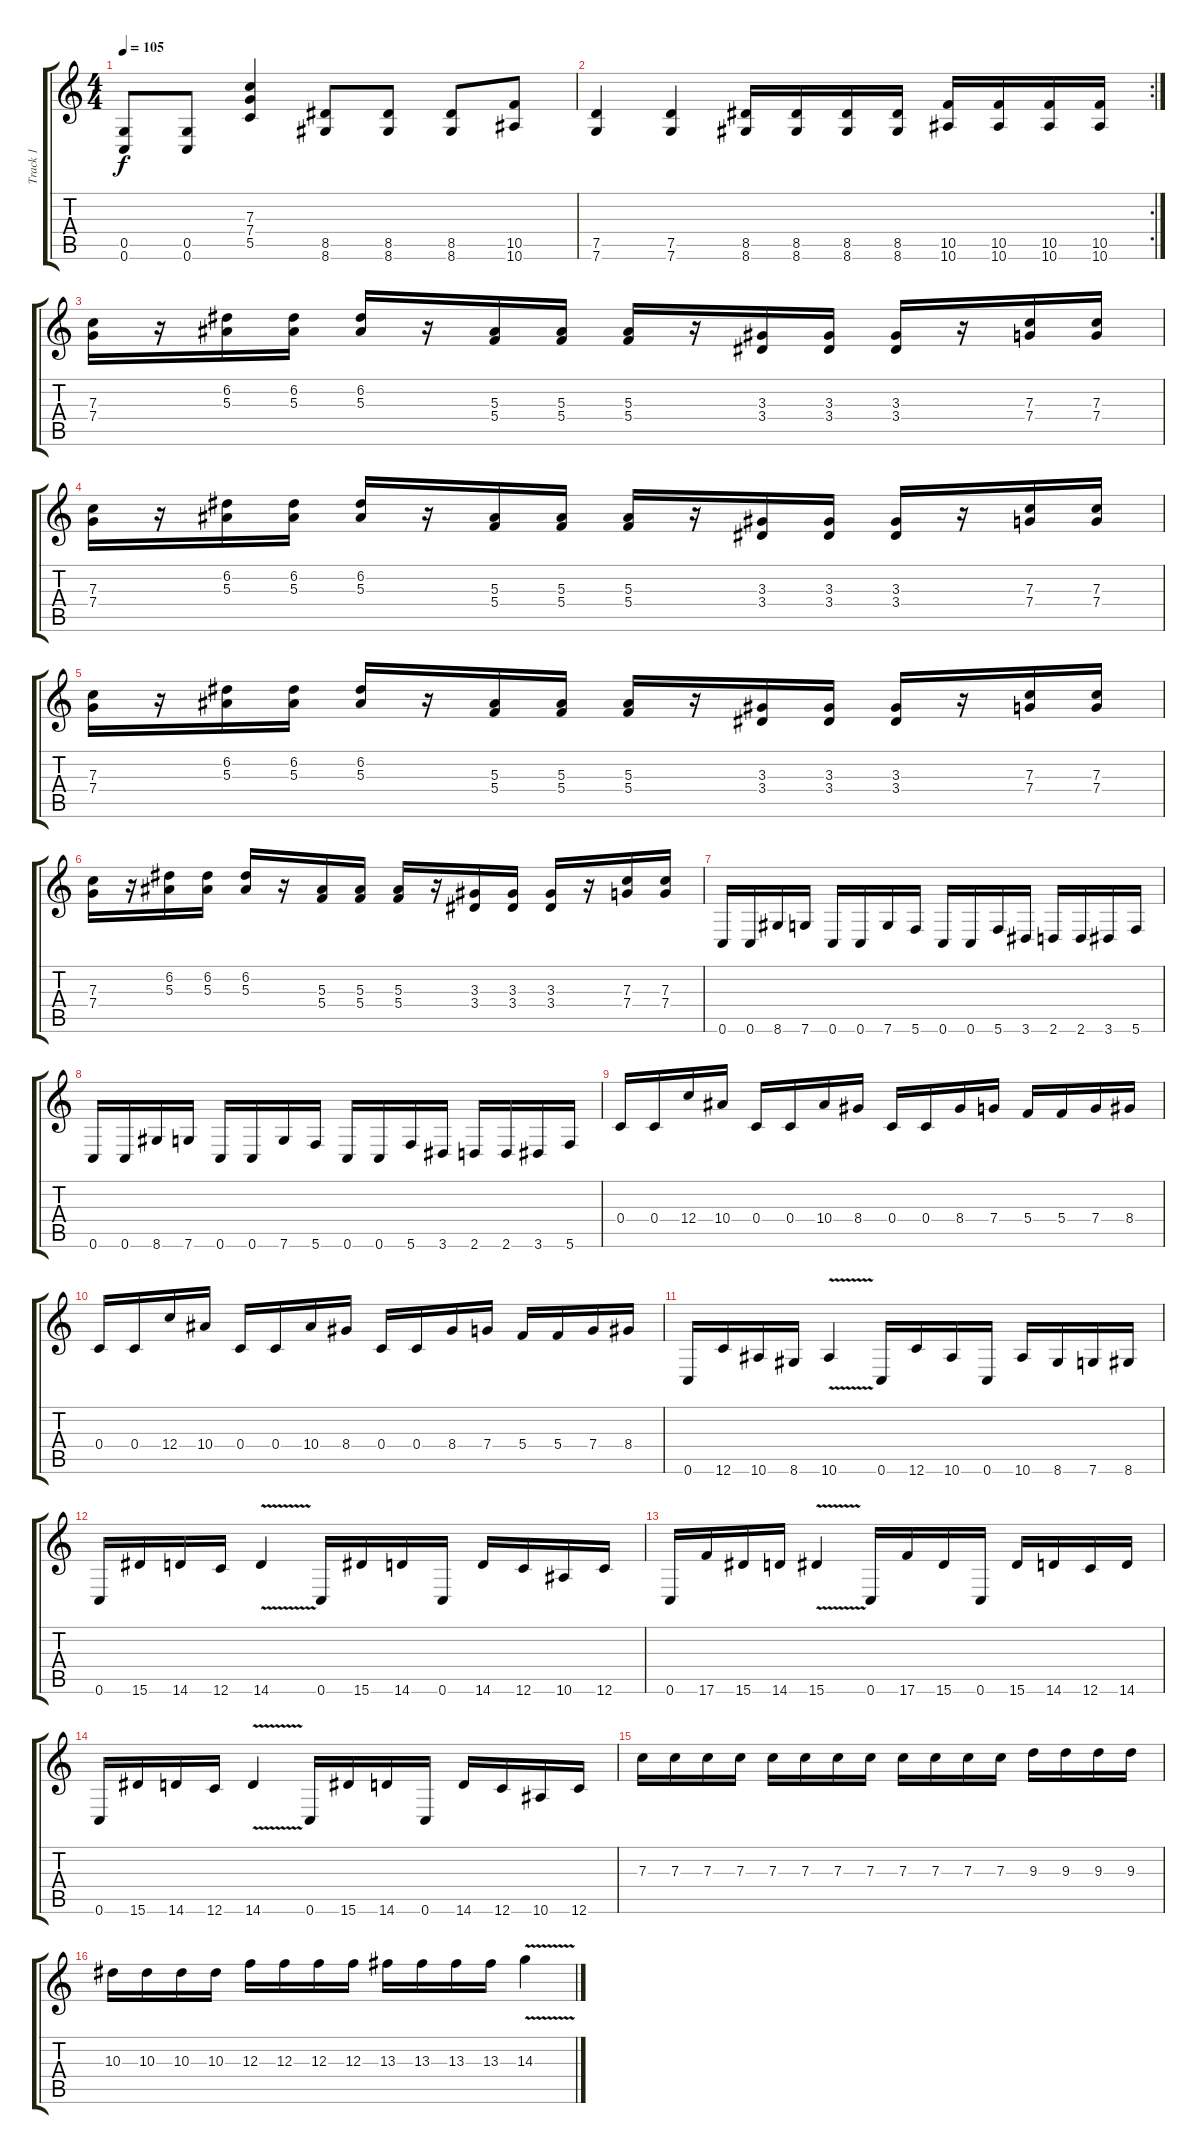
\track ("Track 1" "Track 1") {instrument overdrivenguitar}
\staff {score tabs}
\tuning (D4 A3 F3 C3 G2 C2) {hide}
\ts (4 4)
\tempo 105
\clef g2
\ks c
(0.5 0.6).8{dy f} (0.5 0.6).8 (7.3 7.4 5.5).4 (8.5 8.6).8 (8.5 8.6).8 (8.5 8.6).8 (10.5 10.6).8 |
\rc 2
(7.5 7.6).4 (7.5 7.6).4 (8.5 8.6).16 (8.5 8.6).16 (8.5 8.6).16 (8.5 8.6).16 (10.5 10.6).16 (10.5 10.6).16 (10.5 10.6).16 (10.5 10.6).16 |
(7.3 7.4).16{volume 16} r.16 (6.2 5.3).16 (6.2 5.3).16 (6.2 5.3).16 r.16 (5.3 5.4).16 (5.3 5.4).16 (5.3 5.4).16 r.16 (3.3 3.4).16 (3.3 3.4).16 (3.3 3.4).16 r.16 (7.3 7.4).16 (7.3 7.4).16 |
(7.3 7.4).16{volume 16} r.16 (6.2 5.3).16 (6.2 5.3).16 (6.2 5.3).16 r.16 (5.3 5.4).16 (5.3 5.4).16 (5.3 5.4).16 r.16 (3.3 3.4).16 (3.3 3.4).16 (3.3 3.4).16 r.16 (7.3 7.4).16 (7.3 7.4).16 |
(7.3 7.4).16{volume 16} r.16 (6.2 5.3).16 (6.2 5.3).16 (6.2 5.3).16 r.16 (5.3 5.4).16 (5.3 5.4).16 (5.3 5.4).16 r.16 (3.3 3.4).16 (3.3 3.4).16 (3.3 3.4).16 r.16 (7.3 7.4).16 (7.3 7.4).16 |
(7.3 7.4).16{volume 16} r.16 (6.2 5.3).16 (6.2 5.3).16 (6.2 5.3).16 r.16 (5.3 5.4).16 (5.3 5.4).16 (5.3 5.4).16 r.16 (3.3 3.4).16 (3.3 3.4).16 (3.3 3.4).16 r.16 (7.3 7.4).16 (7.3 7.4).16 |
0.6.16{volume 6} 0.6.16 8.6.16 7.6.16 0.6.16 0.6.16 7.6.16 5.6.16 0.6.16 0.6.16 5.6.16 3.6.16 2.6.16 2.6.16 3.6.16 5.6.16 |
0.6.16 0.6.16 8.6.16 7.6.16 0.6.16 0.6.16 7.6.16 5.6.16 0.6.16 0.6.16 5.6.16 3.6.16 2.6.16 2.6.16 3.6.16 5.6.16 |
0.4.16 0.4.16 12.4.16 10.4.16 0.4.16 0.4.16 10.4.16 8.4.16 0.4.16 0.4.16 8.4.16 7.4.16 5.4.16 5.4.16 7.4.16 8.4.16 |
0.4.16 0.4.16 12.4.16 10.4.16 0.4.16 0.4.16 10.4.16 8.4.16 0.4.16 0.4.16 8.4.16 7.4.16 5.4.16 5.4.16 7.4.16 8.4.16 |
0.6.16 12.6.16 10.6.16 8.6.16 10.6{v}.4 0.6.16 12.6.16 10.6.16 0.6.16 10.6.16 8.6.16 7.6.16 8.6.16 |
0.6.16 15.6.16 14.6.16 12.6.16 14.6{v}.4 0.6.16 15.6.16 14.6.16 0.6.16 14.6.16 12.6.16 10.6.16 12.6.16 |
0.6.16 17.6.16 15.6.16 14.6.16 15.6{v}.4 0.6.16 17.6.16 15.6.16 0.6.16 15.6.16 14.6.16 12.6.16 14.6.16 |
0.6.16 15.6.16 14.6.16 12.6.16 14.6{v}.4 0.6.16 15.6.16 14.6.16 0.6.16 14.6.16 12.6.16 10.6.16 12.6.16 |
7.3.16{volume 16} 7.3.16 7.3.16 7.3.16 7.3.16 7.3.16 7.3.16 7.3.16 7.3.16 7.3.16 7.3.16 7.3.16 9.3.16 9.3.16 9.3.16 9.3.16 |
10.3.16 10.3.16 10.3.16 10.3.16 12.3.16 12.3.16 12.3.16 12.3.16 13.3.16 13.3.16 13.3.16 13.3.16 14.3{v}.4
